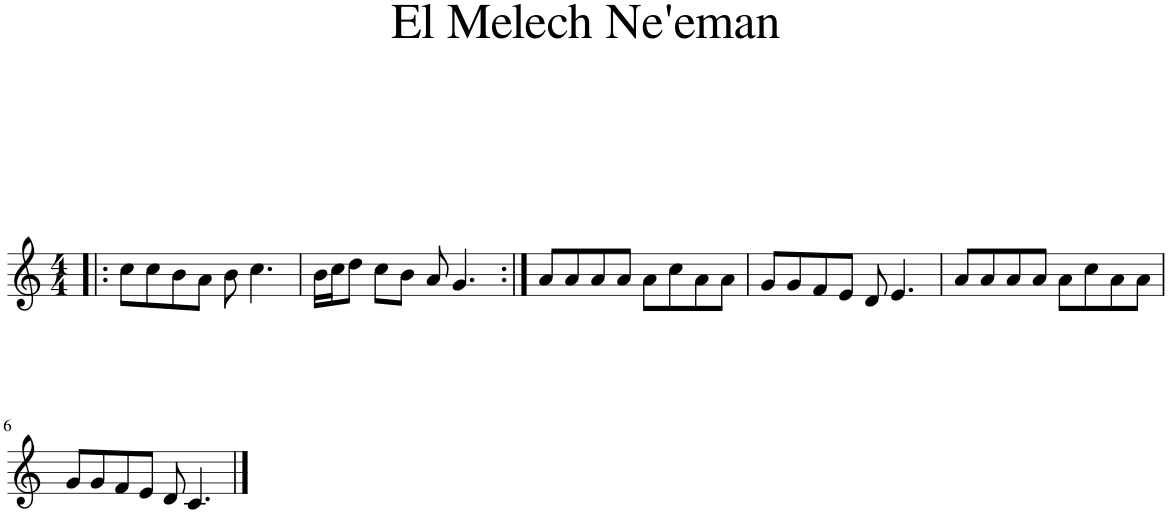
**kern
*part1
*staff1
*I"Bb Trumpet
*I'Bb Tpt.
*clefG2
*Trd1c2
*k[]
*M4/4
=1!|:
8cc\L
8cc\
8b\
8a\J
8b\
4.cc\
=2
16b\LL
16cc\J
8dd\J
8cc\L
8b\J
8a/
4.g/
=3:|!
8a/L
8a/
8a/
8a/J
8a\L
8cc\
8a\
8a\J
=4
8g/L
8g/
8f/
8e/J
8d/
4.e/
=5
8a/L
8a/
8a/
8a/J
8a\L
8cc\
8a\
8a\J
!!LO:LB:g=z
=6
8g/L
8g/
8f/
8e/J
8d/
4.c/
==
*-
